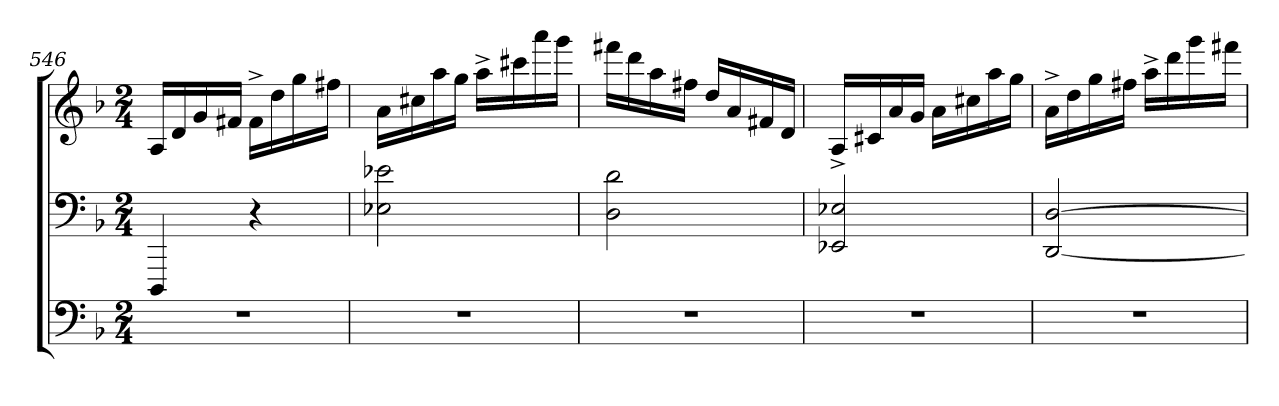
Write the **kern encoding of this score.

**kern	**kern	**kern
*part3	*part2	*part1
*staff3	*staff2	*staff1
*clefF4	*clefF4	*clefG2
*k[b-]	*k[b-]	*k[b-]
*M2/4	*M2/4	*M2/4
=546	=546	=546
2r	4DDD	16ALL
.	.	16d
.	.	16g
.	.	16f#XJJ
.	4r	16f#^>LL
.	.	16dd
.	.	16gg
.	.	16ff#JJ
=547	=547	=547
2r	2e-X 2E-X	16aLL
.	.	16cc#X
.	.	16aa
.	.	16ggJJ
.	.	16aa^>LL
.	.	16ccc#
.	.	16aaa
.	.	16gggJJ
=548	=548	=548
2r	2d 2D	16fff#XLL
.	.	16ddd
.	.	16aa
.	.	16ff#JJ
.	.	16ddLL
.	.	16a
.	.	16f#
.	.	16dJJ
=549	=549	=549
2r	2E-X 2EE-X	16A^>LL
.	.	16c#X
.	.	16a
.	.	16gJJ
.	.	16aLL
.	.	16cc#
.	.	16aa
.	.	16ggJJ
=550	=550	=550
2r	[2D [2DD	16a^>LL
.	.	16dd
.	.	16gg
.	.	16ff#XJJ
.	.	16aa^>LL
.	.	16ddd
.	.	16ggg
.	.	16fff#JJ
=	=	=
*-	*-	*-
